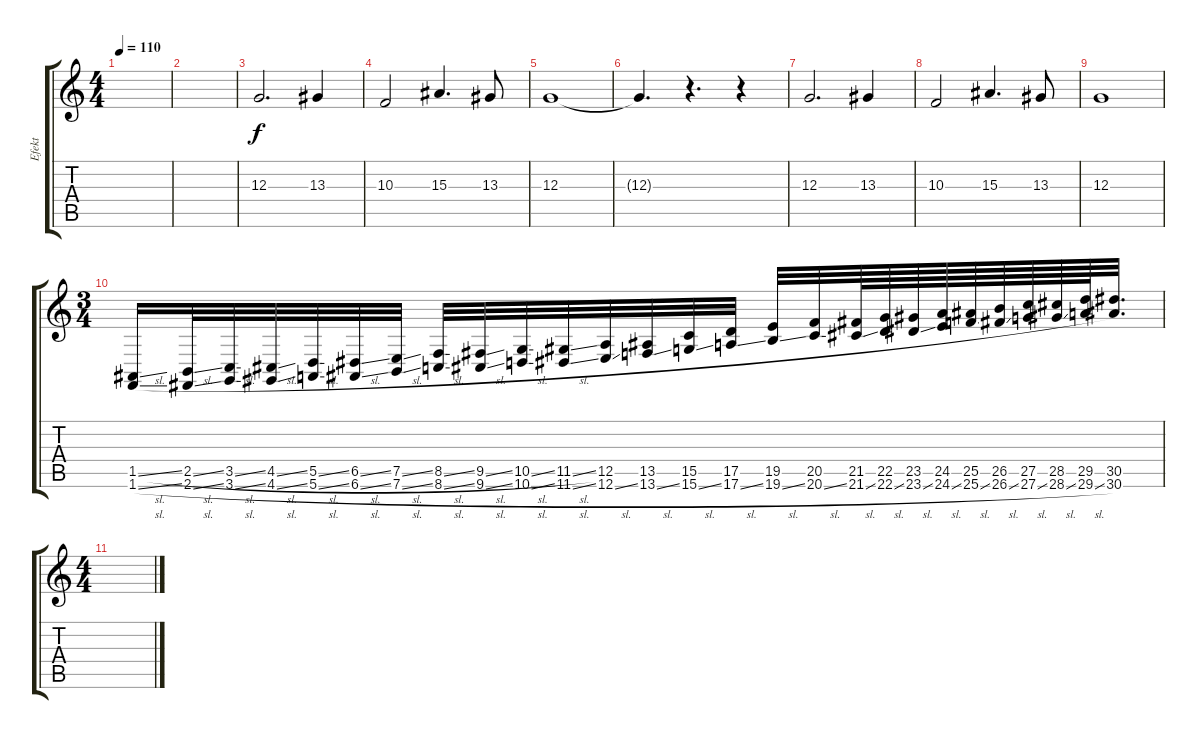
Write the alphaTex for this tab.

\track ("Efekt" "Efekt") {instrument tremolostrings}
\staff {score tabs}
\tuning (E4 B3 G3 D3 A2 E2) {hide}
\ts (4 4)
\tempo 110
\clef g2
\ks c
|
|
12.3.2{d} 13.3.4 |
10.3.2 15.3.4{d} 13.3.8 |
12.3.1 |
12.3{t}.4{d} r.4{d} r.4 |
12.3.2{d} 13.3.4 |
10.3.2 15.3.4{d} 13.3.8 |
12.3.1 |
\ts (3 4)
(1.5{sl} 1.6{sl}).16{instrument lead2sawtooth} (2.5{sl} 2.6{sl}).32 (3.5{sl} 3.6{sl}).32 (4.5{sl} 4.6{sl}).32 (5.5{sl} 5.6{sl}).32 (6.5{sl} 6.6{sl}).32 (7.5{sl} 7.6{sl}).32 (8.5{sl} 8.6{sl}).32 (9.5{sl} 9.6{sl}).32 (10.5{sl} 10.6{sl}).32 (11.5{sl} 11.6{sl}).32 (12.5 12.6{sl}).32 (13.5 13.6{sl}).32 (15.5 15.6{sl}).32 (17.5 17.6{sl}).32 (19.5 19.6{sl}).32 (20.5 20.6{sl}).32 (21.5 21.6{sl}).64 (22.5 22.6{sl}).64 (23.5 23.6{sl}).64 (24.5 24.6{sl}).64 (25.5 25.6{sl}).64 (26.5 26.6{sl}).64 (27.5 27.6{sl}).64 (28.5 28.6{sl}).64 (29.5 29.6{sl}).64 (30.5 30.6).32{d} |
\ts (4 4)
